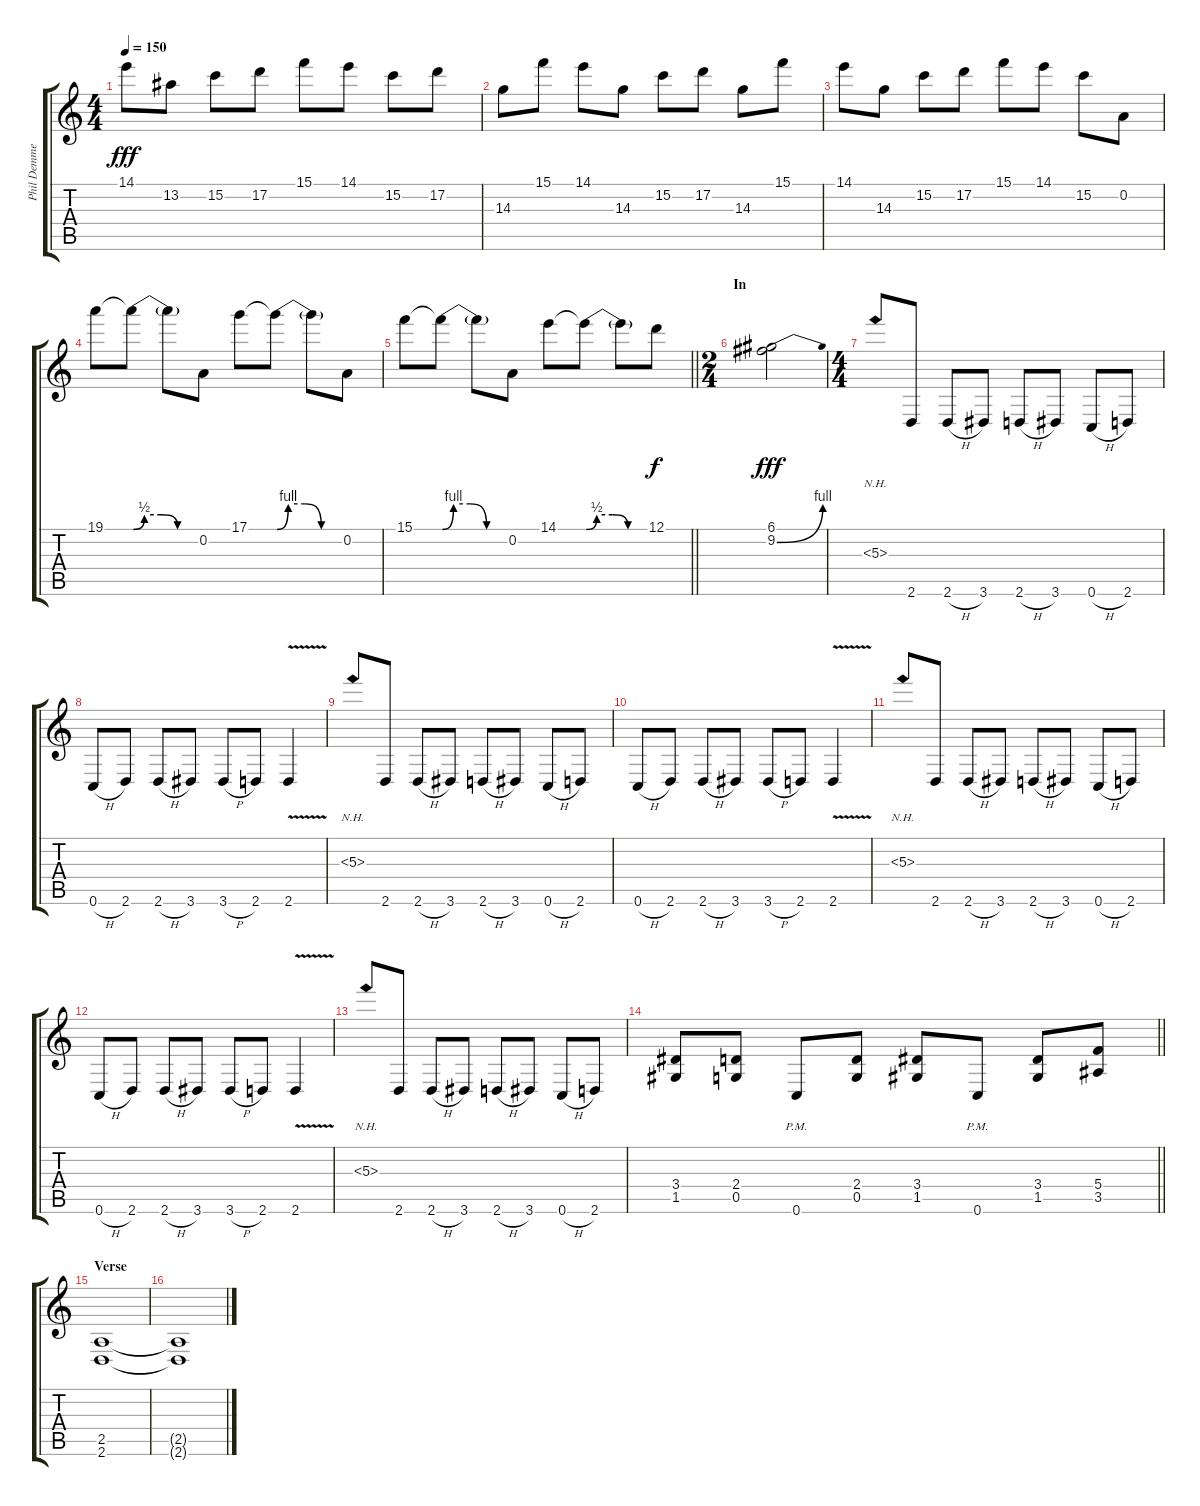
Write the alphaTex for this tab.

\track ("Phil Demmel" "Phil Demme") {instrument distortionguitar}
\staff {score tabs}
\tuning (D4 A3 F3 C3 G2 C2) {hide}
\ts (4 4)
\tempo 150
\clef g2
\ks c
14.1.8{dy fff} 13.2.8 15.2.8 17.2.8 15.1.8 14.1.8 15.2.8 17.2.8 |
14.3.8 15.1.8 14.1.8 14.3.8 15.2.8 17.2.8 14.3.8 15.1.8 |
14.1.8 14.3.8 15.2.8 17.2.8 15.1.8 14.1.8 15.2.8 0.2.8 |
19.1.8 19.1{be (custom 0 0 10 2 25 2 40 0 60 0) t}.8 19.1{t}.8 0.2.8 17.1.8 17.1{be (custom 0 0 10 4 25 4 40 0 60 0) t}.8 17.1{t}.8 0.2.8 |
\barLineRight lightlight
15.1.8 15.1{be (custom 0 0 10 4 25 4 40 0 60 0) t}.8 15.1{t}.8 0.2.8 14.1.8 14.1{be (custom 0 0 10 2 25 2 40 0 60 0) t}.8 14.1{t}.8 12.1.8{dy f} |
\ts (2 4)
\section ("" "In")
(6.1 9.2{be (bend 0 0 60 4)}).2{dy fff} |
\ts (4 4)
5.3{nh}.8 2.6.8 2.6{h}.8 3.6.8 2.6{h}.8 3.6.8 0.6{h}.8 2.6.8 |
0.6{h}.8 2.6.8 2.6{h}.8 3.6.8 3.6{h}.8 2.6.8 2.6{v}.4 |
5.3{nh}.8 2.6.8 2.6{h}.8 3.6.8 2.6{h}.8 3.6.8 0.6{h}.8 2.6.8 |
0.6{h}.8 2.6.8 2.6{h}.8 3.6.8 3.6{h}.8 2.6.8 2.6{v}.4 |
5.3{nh}.8 2.6.8 2.6{h}.8 3.6.8 2.6{h}.8 3.6.8 0.6{h}.8 2.6.8 |
0.6{h}.8 2.6.8 2.6{h}.8 3.6.8 3.6{h}.8 2.6.8 2.6{v}.4 |
5.3{nh}.8 2.6.8 2.6{h}.8 3.6.8 2.6{h}.8 3.6.8 0.6{h}.8 2.6.8 |
\barLineRight lightlight
(3.4 1.5).8 (2.4 0.5).8 0.6{pm}.8 (2.4 0.5).8 (3.4 1.5).8 0.6{pm}.8 (3.4 1.5).8 (5.4 3.5).8 |
\section ("" "Verse")
(2.5 2.6).1 |
(2.5{t} 2.6{t}).1
